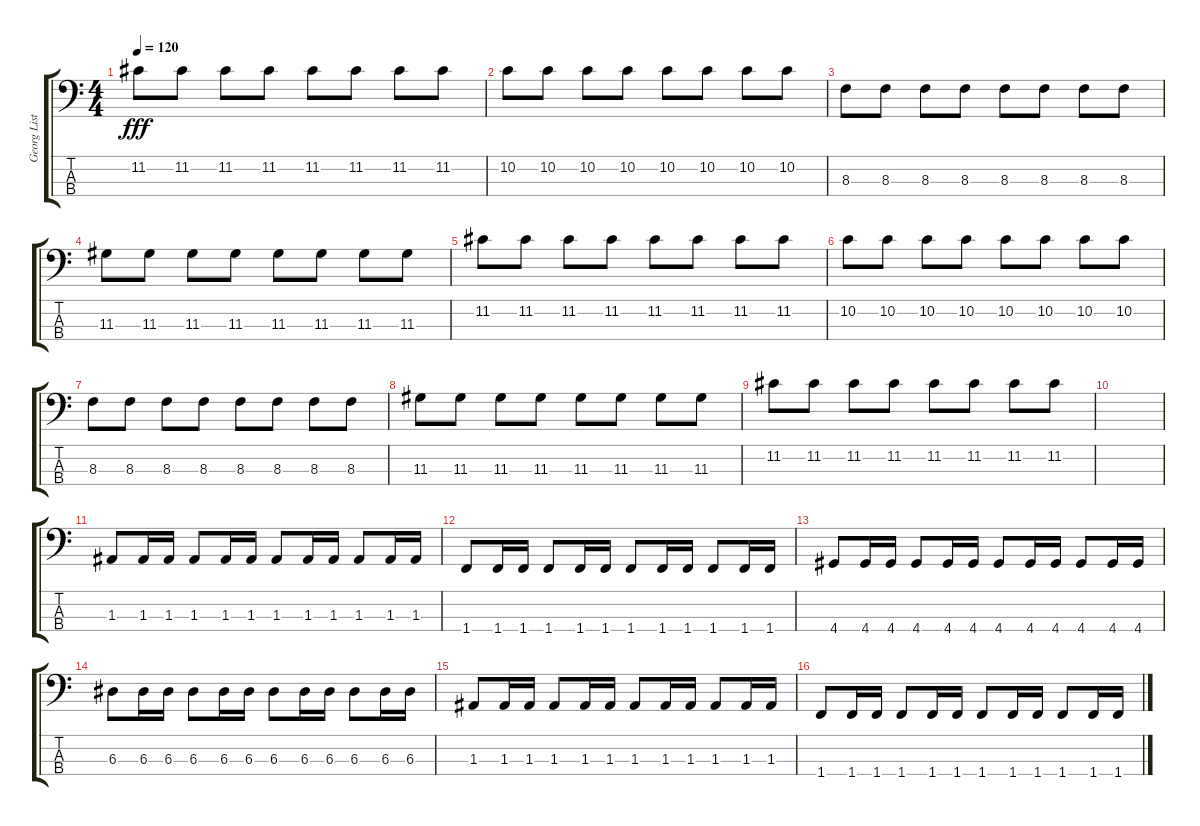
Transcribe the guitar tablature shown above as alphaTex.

\track ("Georg Listing" "Georg List") {instrument electricbassfinger}
\staff {score tabs}
\tuning (G2 D2 A1 E1) {hide}
\ts (4 4)
\tempo 120
\clef f4
\ks c
11.2.8{dy fff} 11.2.8 11.2.8 11.2.8 11.2.8 11.2.8 11.2.8 11.2.8 |
10.2.8 10.2.8 10.2.8 10.2.8 10.2.8 10.2.8 10.2.8 10.2.8 |
8.3.8 8.3.8 8.3.8 8.3.8 8.3.8 8.3.8 8.3.8 8.3.8 |
11.3.8 11.3.8 11.3.8 11.3.8 11.3.8 11.3.8 11.3.8 11.3.8 |
11.2.8 11.2.8 11.2.8 11.2.8 11.2.8 11.2.8 11.2.8 11.2.8 |
10.2.8 10.2.8 10.2.8 10.2.8 10.2.8 10.2.8 10.2.8 10.2.8 |
8.3.8 8.3.8 8.3.8 8.3.8 8.3.8 8.3.8 8.3.8 8.3.8 |
11.3.8 11.3.8 11.3.8 11.3.8 11.3.8 11.3.8 11.3.8 11.3.8 |
11.2.8 11.2.8 11.2.8 11.2.8 11.2.8 11.2.8 11.2.8 11.2.8 |
|
1.3.8 1.3.16 1.3.16 1.3.8 1.3.16 1.3.16 1.3.8 1.3.16 1.3.16 1.3.8 1.3.16 1.3.16 |
1.4.8 1.4.16 1.4.16 1.4.8 1.4.16 1.4.16 1.4.8 1.4.16 1.4.16 1.4.8 1.4.16 1.4.16 |
4.4.8 4.4.16 4.4.16 4.4.8 4.4.16 4.4.16 4.4.8 4.4.16 4.4.16 4.4.8 4.4.16 4.4.16 |
6.3.8 6.3.16 6.3.16 6.3.8 6.3.16 6.3.16 6.3.8 6.3.16 6.3.16 6.3.8 6.3.16 6.3.16 |
1.3.8 1.3.16 1.3.16 1.3.8 1.3.16 1.3.16 1.3.8 1.3.16 1.3.16 1.3.8 1.3.16 1.3.16 |
1.4.8 1.4.16 1.4.16 1.4.8 1.4.16 1.4.16 1.4.8 1.4.16 1.4.16 1.4.8 1.4.16 1.4.16
